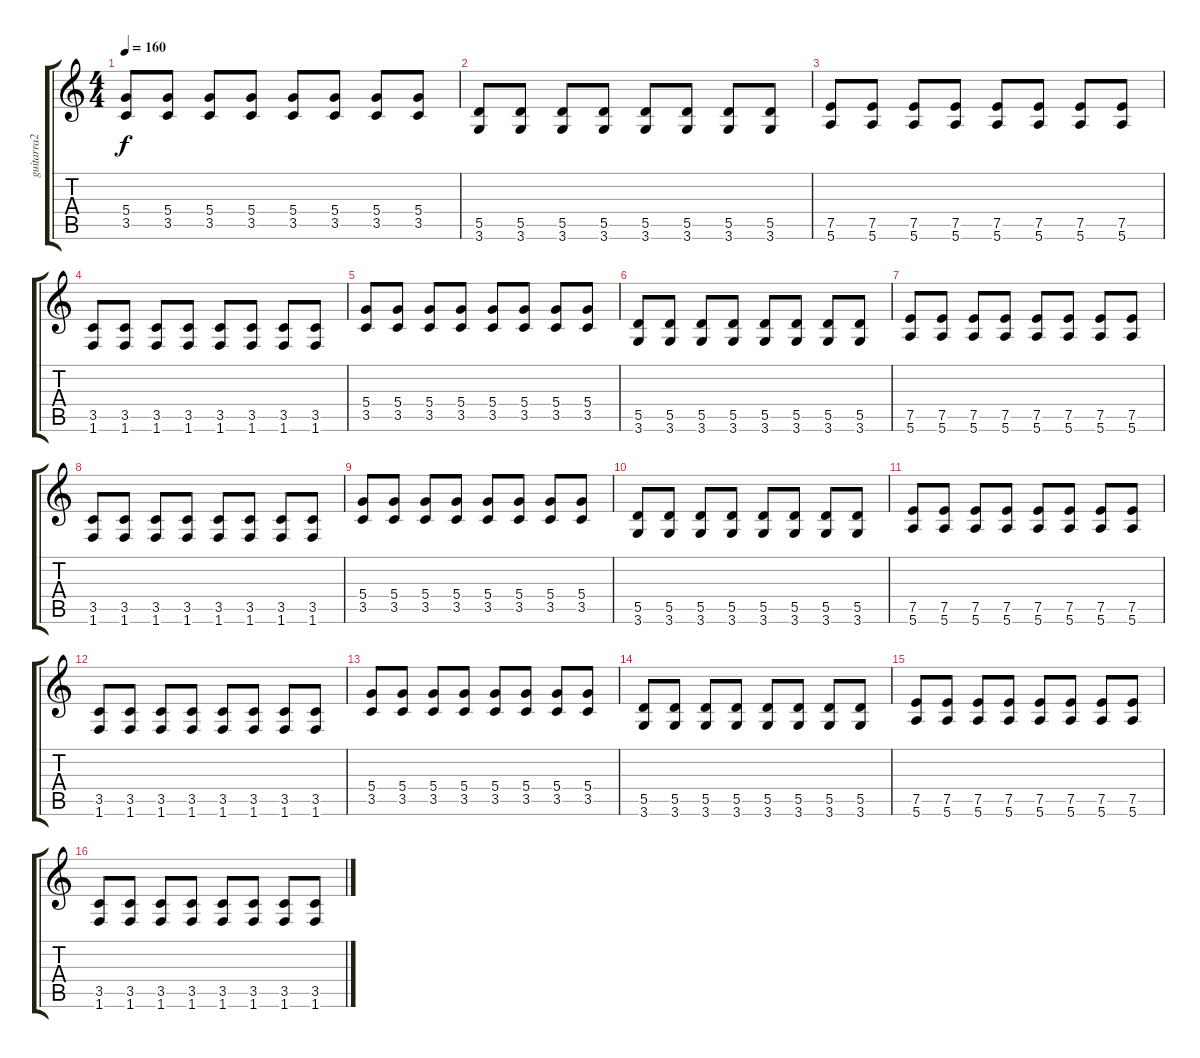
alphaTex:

\track ("guitarra2" "guitarra2") {instrument overdrivenguitar}
\staff {score tabs}
\tuning (E4 B3 G3 D3 A2 E2) {hide}
\ts (4 4)
\tempo 160
\clef g2
\ks c
(5.4 3.5).8{dy f} (5.4 3.5).8 (5.4 3.5).8 (5.4 3.5).8 (5.4 3.5).8 (5.4 3.5).8 (5.4 3.5).8 (5.4 3.5).8 |
(5.5 3.6).8 (5.5 3.6).8 (5.5 3.6).8 (5.5 3.6).8 (5.5 3.6).8 (5.5 3.6).8 (5.5 3.6).8 (5.5 3.6).8 |
(7.5 5.6).8 (7.5 5.6).8 (7.5 5.6).8 (7.5 5.6).8 (7.5 5.6).8 (7.5 5.6).8 (7.5 5.6).8 (7.5 5.6).8 |
(3.5 1.6).8 (3.5 1.6).8 (3.5 1.6).8 (3.5 1.6).8 (3.5 1.6).8 (3.5 1.6).8 (3.5 1.6).8 (3.5 1.6).8 |
(5.4 3.5).8 (5.4 3.5).8 (5.4 3.5).8 (5.4 3.5).8 (5.4 3.5).8 (5.4 3.5).8 (5.4 3.5).8 (5.4 3.5).8 |
(5.5 3.6).8 (5.5 3.6).8 (5.5 3.6).8 (5.5 3.6).8 (5.5 3.6).8 (5.5 3.6).8 (5.5 3.6).8 (5.5 3.6).8 |
(7.5 5.6).8 (7.5 5.6).8 (7.5 5.6).8 (7.5 5.6).8 (7.5 5.6).8 (7.5 5.6).8 (7.5 5.6).8 (7.5 5.6).8 |
(3.5 1.6).8 (3.5 1.6).8 (3.5 1.6).8 (3.5 1.6).8 (3.5 1.6).8 (3.5 1.6).8 (3.5 1.6).8 (3.5 1.6).8 |
(5.4 3.5).8 (5.4 3.5).8 (5.4 3.5).8 (5.4 3.5).8 (5.4 3.5).8 (5.4 3.5).8 (5.4 3.5).8 (5.4 3.5).8 |
(5.5 3.6).8 (5.5 3.6).8 (5.5 3.6).8 (5.5 3.6).8 (5.5 3.6).8 (5.5 3.6).8 (5.5 3.6).8 (5.5 3.6).8 |
(7.5 5.6).8 (7.5 5.6).8 (7.5 5.6).8 (7.5 5.6).8 (7.5 5.6).8 (7.5 5.6).8 (7.5 5.6).8 (7.5 5.6).8 |
(3.5 1.6).8 (3.5 1.6).8 (3.5 1.6).8 (3.5 1.6).8 (3.5 1.6).8 (3.5 1.6).8 (3.5 1.6).8 (3.5 1.6).8 |
(5.4 3.5).8 (5.4 3.5).8 (5.4 3.5).8 (5.4 3.5).8 (5.4 3.5).8 (5.4 3.5).8 (5.4 3.5).8 (5.4 3.5).8 |
(5.5 3.6).8 (5.5 3.6).8 (5.5 3.6).8 (5.5 3.6).8 (5.5 3.6).8 (5.5 3.6).8 (5.5 3.6).8 (5.5 3.6).8 |
(7.5 5.6).8 (7.5 5.6).8 (7.5 5.6).8 (7.5 5.6).8 (7.5 5.6).8 (7.5 5.6).8 (7.5 5.6).8 (7.5 5.6).8 |
(3.5 1.6).8 (3.5 1.6).8 (3.5 1.6).8 (3.5 1.6).8 (3.5 1.6).8 (3.5 1.6).8 (3.5 1.6).8 (3.5 1.6).8
